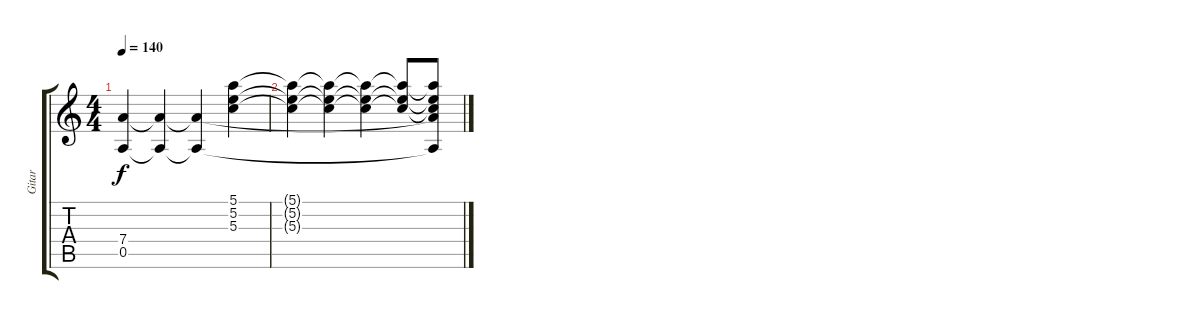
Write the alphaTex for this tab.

\track ("Gitar" "Gitar") {instrument acousticguitarsteel}
\staff {score tabs}
\tuning (E4 B3 G3 D3 A2 E2) {hide}
\ts (4 4)
\tempo 140
\clef g2
\ks c
(7.4 0.5).4{dy f} (7.4{t} 0.5{t}).4 (7.4{t} 0.5{t}).4 (5.1 5.2 5.3).4 |
(5.1{t} 5.2{t} 5.3{t}).4 (5.1{t} 5.2{t} 5.3{t}).4 (5.1{t} 5.2{t} 5.3{t}).4 (5.1{t} 5.2{t} 5.3{t}).8 (5.1{t} 5.2{t} 5.3{t} 7.4{t} 0.5{t}).8
